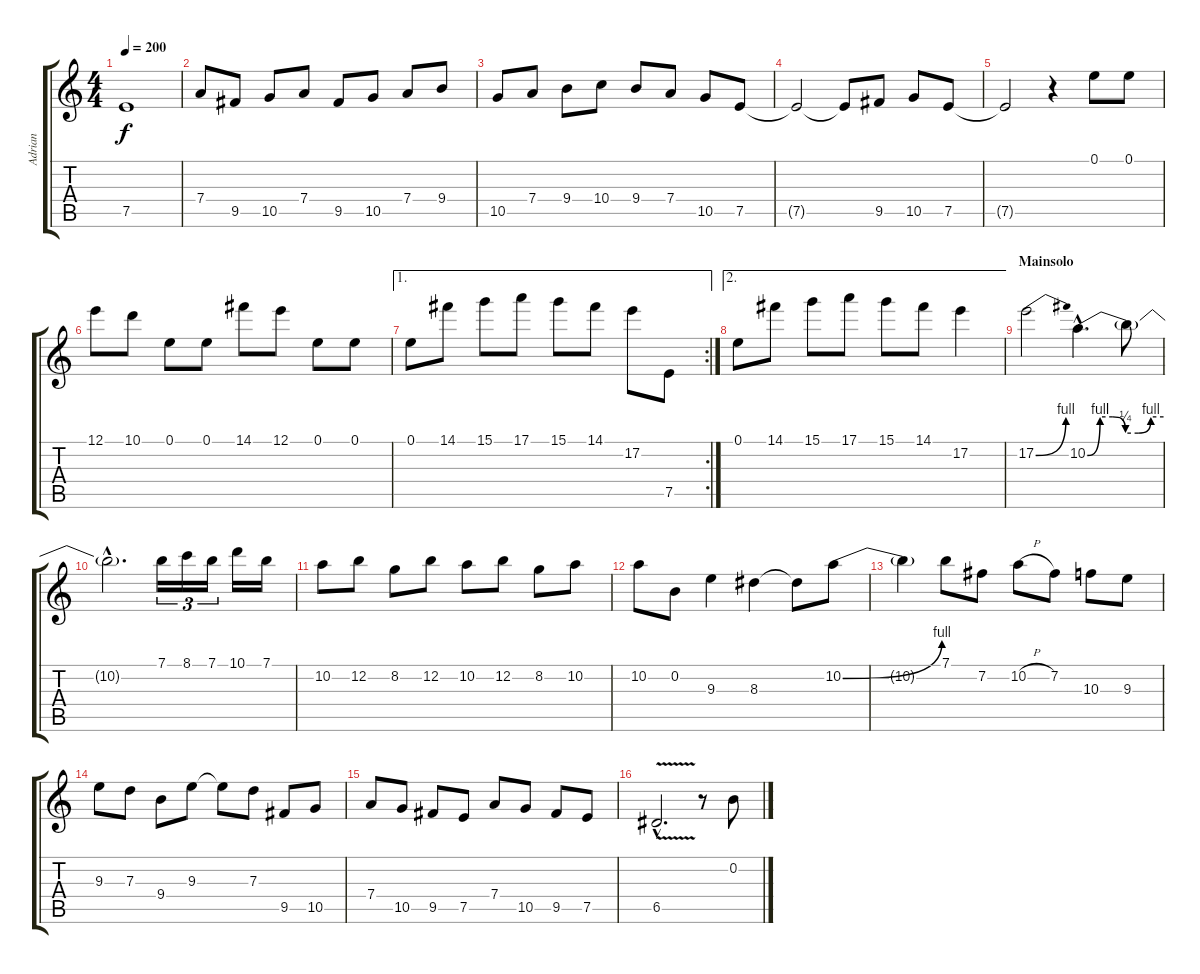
\track ("Adrian" "Adrian") {instrument distortionguitar}
\staff {score tabs}
\tuning (E4 B3 G3 D3 A2 E2) {hide}
\ts (4 4)
\tempo 200
\clef g2
\ks c
7.5{t}.1{dy f} |
7.4.8 9.5.8 10.5.8 7.4.8 9.5.8 10.5.8 7.4.8 9.4.8 |
10.5.8 7.4.8 9.4.8 10.4.8 9.4.8 7.4.8 10.5.8 7.5.8 |
7.5{t}.2 7.5{t}.8 9.5.8 10.5.8 7.5.8 |
7.5{t}.2 r.4 0.1.8 0.1.8 |
12.1.8 10.1.8 0.1.8 0.1.8 14.1.8 12.1.8 0.1.8 0.1.8 |
\ae 1
\rc 2
0.1.8 14.1.8 15.1.8 17.1.8 15.1.8 14.1.8 17.2.8 7.5.8 |
\ae 2
0.1.8 14.1.8 15.1.8 17.1.8 15.1.8 14.1.8 17.2.4 |
\section ("" "Mainsolo")
17.2{be (bend 0 0 60 4)}.2 10.2{be (custom 0 0 10 4 20 4 30 1 40 1 50 4 60 4) hac}.4{d} 10.2{t}.8 |
10.2{hac t}.2{d} 7.1.16{tu (3 2)} 8.1.16{tu (3 2)} 7.1.16{tu (3 2)} 10.1.16 7.1.16 |
10.2.8 12.2.8 8.2.8 12.2.8 10.2.8 12.2.8 8.2.8 10.2.8 |
10.2.8 0.2.8 9.3.4 8.3.4 8.3{t}.8 10.2{be (bend 0 0 60 4)}.8 |
10.2{t}.4 7.1.8 7.2.8 10.2{h}.8 7.2.8 10.3.8 9.3.8 |
9.3.8 7.3.8 9.4.8 9.3.8 9.3{t}.8 7.3.8 9.5.8 10.5.8 |
7.4.8 10.5.8 9.5.8 7.5.8 7.4.8 10.5.8 9.5.8 7.5.8 |
6.5{v hac}.2{d} r.8 0.2.8
